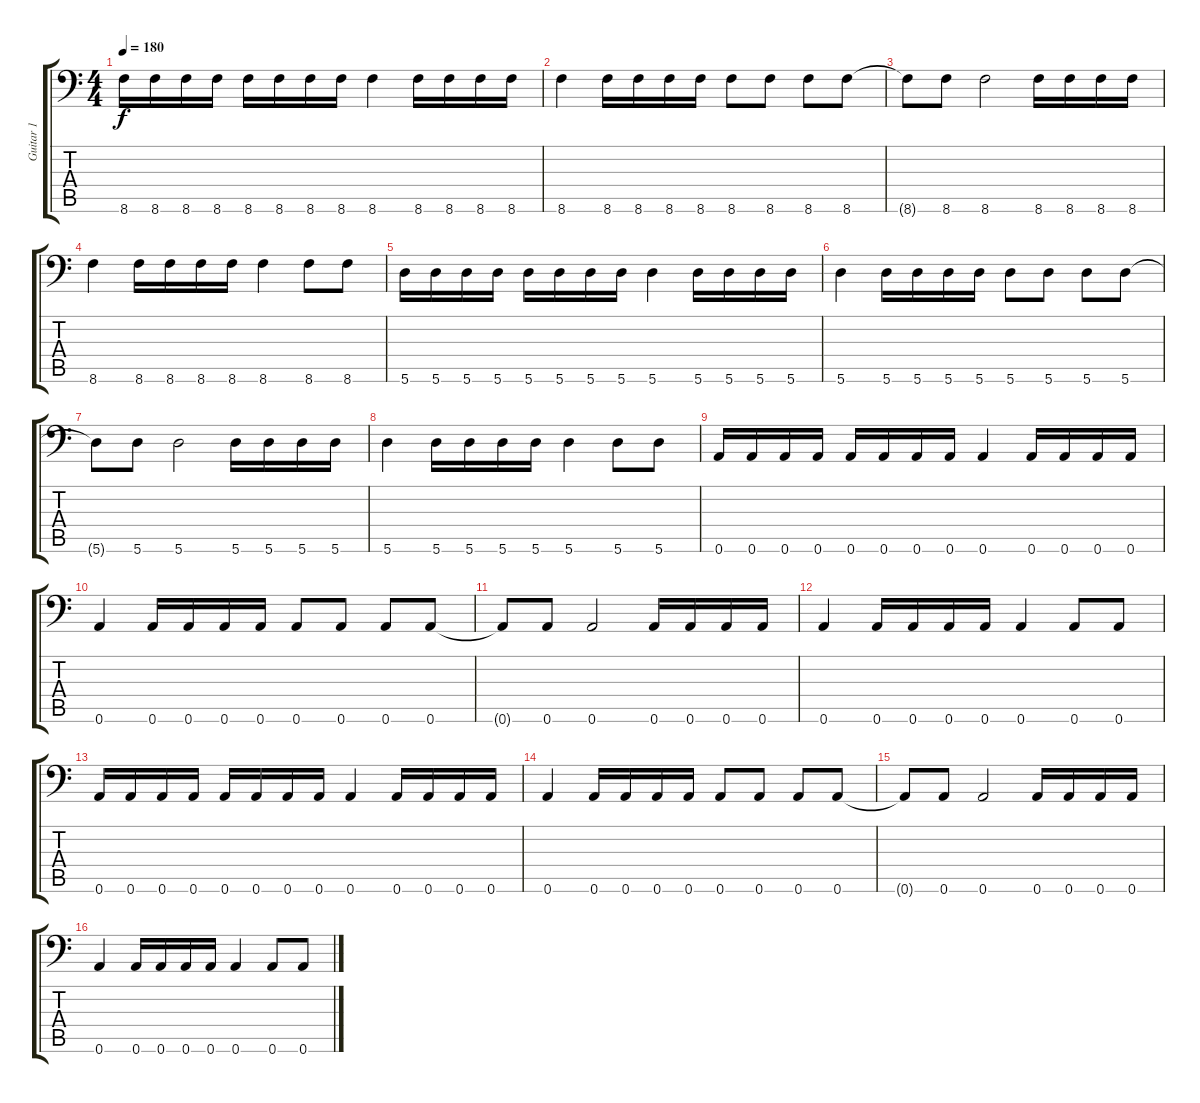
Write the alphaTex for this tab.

\track ("Guitar 1" "Guitar 1") {instrument distortionguitar}
\staff {score tabs}
\tuning (B3 Gb3 D3 A2 E2 A1) {hide}
\ts (4 4)
\tempo 180
\clef f4
\ks c
8.6.16{dy f} 8.6.16 8.6.16 8.6.16 8.6.16 8.6.16 8.6.16 8.6.16 8.6.4 8.6.16 8.6.16 8.6.16 8.6.16 |
8.6.4 8.6.16 8.6.16 8.6.16 8.6.16 8.6.8 8.6.8 8.6.8 8.6.8 |
8.6{t}.8 8.6.8 8.6.2 8.6.16 8.6.16 8.6.16 8.6.16 |
8.6.4 8.6.16 8.6.16 8.6.16 8.6.16 8.6.4 8.6.8 8.6.8 |
5.6.16 5.6.16 5.6.16 5.6.16 5.6.16 5.6.16 5.6.16 5.6.16 5.6.4 5.6.16 5.6.16 5.6.16 5.6.16 |
5.6.4 5.6.16 5.6.16 5.6.16 5.6.16 5.6.8 5.6.8 5.6.8 5.6.8 |
5.6{t}.8 5.6.8 5.6.2 5.6.16 5.6.16 5.6.16 5.6.16 |
5.6.4 5.6.16 5.6.16 5.6.16 5.6.16 5.6.4 5.6.8 5.6.8 |
0.6.16 0.6.16 0.6.16 0.6.16 0.6.16 0.6.16 0.6.16 0.6.16 0.6.4 0.6.16 0.6.16 0.6.16 0.6.16 |
0.6.4 0.6.16 0.6.16 0.6.16 0.6.16 0.6.8 0.6.8 0.6.8 0.6.8 |
0.6{t}.8 0.6.8 0.6.2 0.6.16 0.6.16 0.6.16 0.6.16 |
0.6.4 0.6.16 0.6.16 0.6.16 0.6.16 0.6.4 0.6.8 0.6.8 |
0.6.16 0.6.16 0.6.16 0.6.16 0.6.16 0.6.16 0.6.16 0.6.16 0.6.4 0.6.16 0.6.16 0.6.16 0.6.16 |
0.6.4 0.6.16 0.6.16 0.6.16 0.6.16 0.6.8 0.6.8 0.6.8 0.6.8 |
0.6{t}.8 0.6.8 0.6.2 0.6.16 0.6.16 0.6.16 0.6.16 |
0.6.4 0.6.16 0.6.16 0.6.16 0.6.16 0.6.4 0.6.8 0.6.8
